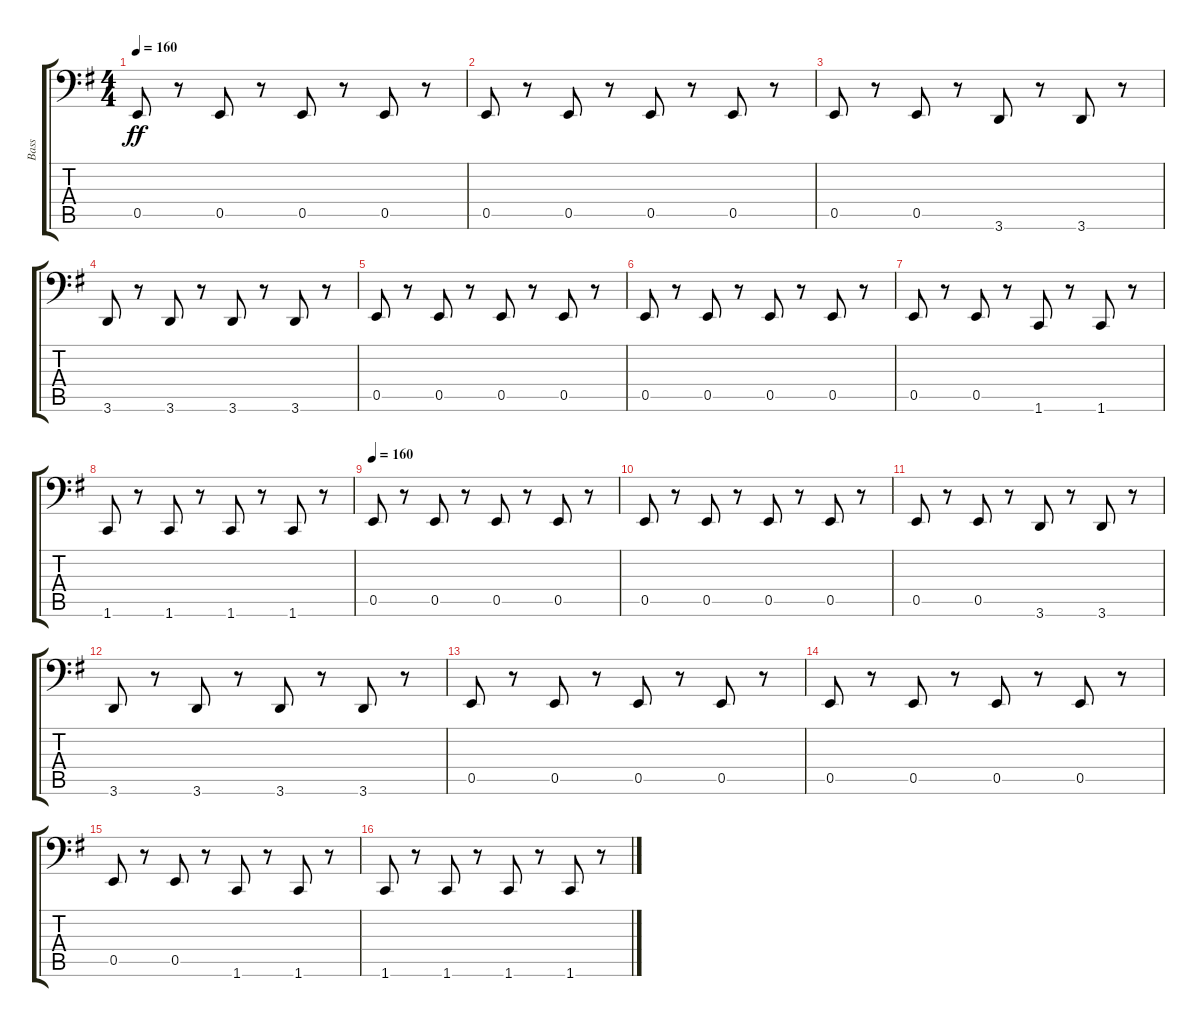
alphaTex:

\track ("Bass" "Bass") {instrument electricbassfinger}
\staff {score tabs}
\tuning (C3 G2 D2 A1 E1 B0) {hide}
\ts (4 4)
\tempo 160
\clef f4
\ks g
0.5.8{dy ff} r.8 0.5.8 r.8 0.5.8 r.8 0.5.8 r.8 |
0.5.8 r.8 0.5.8 r.8 0.5.8 r.8 0.5.8 r.8 |
0.5.8 r.8 0.5.8 r.8 3.6.8 r.8 3.6.8 r.8 |
3.6.8 r.8 3.6.8 r.8 3.6.8 r.8 3.6.8 r.8 |
0.5.8 r.8 0.5.8 r.8 0.5.8 r.8 0.5.8 r.8 |
0.5.8 r.8 0.5.8 r.8 0.5.8 r.8 0.5.8 r.8 |
0.5.8 r.8 0.5.8 r.8 1.6.8 r.8 1.6.8 r.8 |
1.6.8 r.8 1.6.8 r.8 1.6.8 r.8 1.6.8 r.8 |
\tempo 160
0.5.8 r.8 0.5.8 r.8 0.5.8 r.8 0.5.8 r.8 |
0.5.8 r.8 0.5.8 r.8 0.5.8 r.8 0.5.8 r.8 |
0.5.8 r.8 0.5.8 r.8 3.6.8 r.8 3.6.8 r.8 |
3.6.8 r.8 3.6.8 r.8 3.6.8 r.8 3.6.8 r.8 |
0.5.8 r.8 0.5.8 r.8 0.5.8 r.8 0.5.8 r.8 |
0.5.8 r.8 0.5.8 r.8 0.5.8 r.8 0.5.8 r.8 |
0.5.8 r.8 0.5.8 r.8 1.6.8 r.8 1.6.8 r.8 |
1.6.8 r.8 1.6.8 r.8 1.6.8 r.8 1.6.8 r.8
